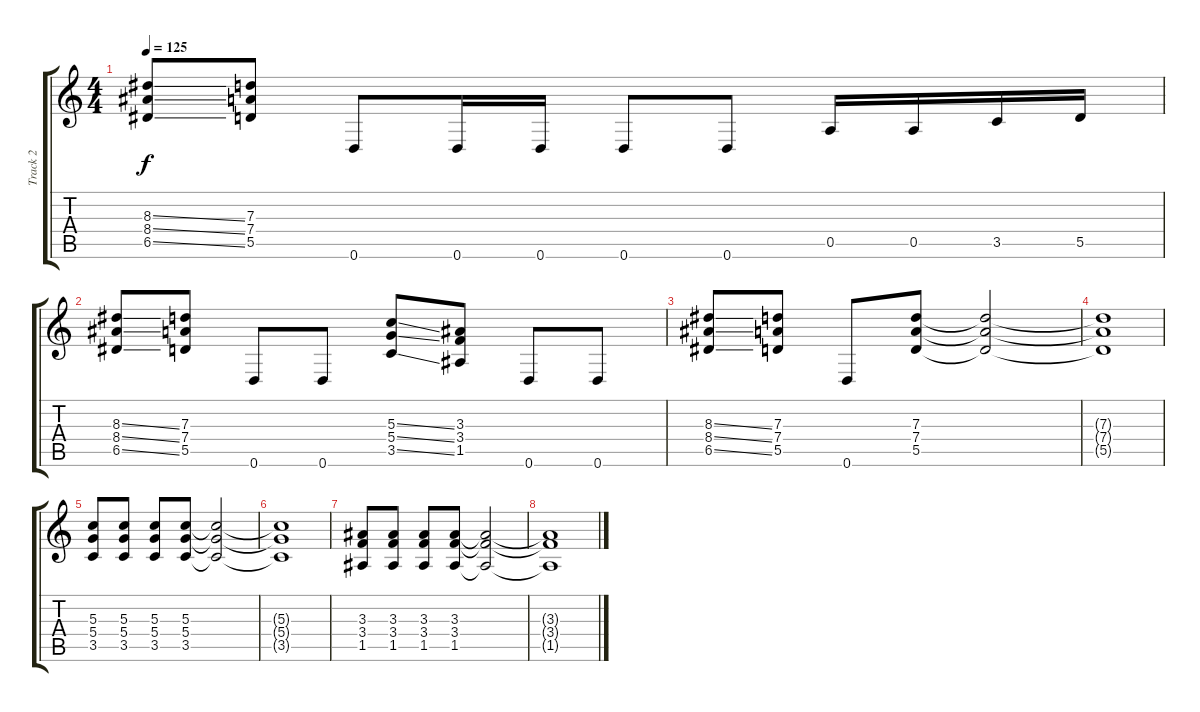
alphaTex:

\track ("Track 2" "Track 2") {instrument distortionguitar}
\staff {score tabs}
\tuning (E4 B3 G3 D3 A2 D2) {hide}
\ts (4 4)
\tempo 125
\clef g2
\ks c
(8.3{ss} 8.4{ss} 6.5{ss}).8{dy f} (7.3 7.4 5.5).8 0.6.8 0.6.16 0.6.16 0.6.8 0.6.8 0.5.16 0.5.16 3.5.16 5.5.16 |
(8.3{ss} 8.4{ss} 6.5{ss}).8 (7.3 7.4 5.5).8 0.6.8 0.6.8 (5.3{ss} 5.4{ss} 3.5{ss}).8 (3.3 3.4 1.5).8 0.6.8 0.6.8 |
(8.3{ss} 8.4{ss} 6.5{ss}).8 (7.3 7.4 5.5).8 0.6.8 (7.3 7.4 5.5).8 (7.3{t} 7.4{t} 5.5{t}).2 |
(7.3{t} 7.4{t} 5.5{t}).1 |
(5.3 5.4 3.5).8 (5.3 5.4 3.5).8 (5.3 5.4 3.5).8 (5.3 5.4 3.5).8 (5.3{t} 5.4{t} 3.5{t}).2 |
(5.3{t} 5.4{t} 3.5{t}).1 |
(3.3 3.4 1.5).8 (3.3 3.4 1.5).8 (3.3 3.4 1.5).8 (3.3 3.4 1.5).8 (3.3{t} 3.4{t} 1.5{t}).2 |
(3.3{t} 3.4{t} 1.5{t}).1
